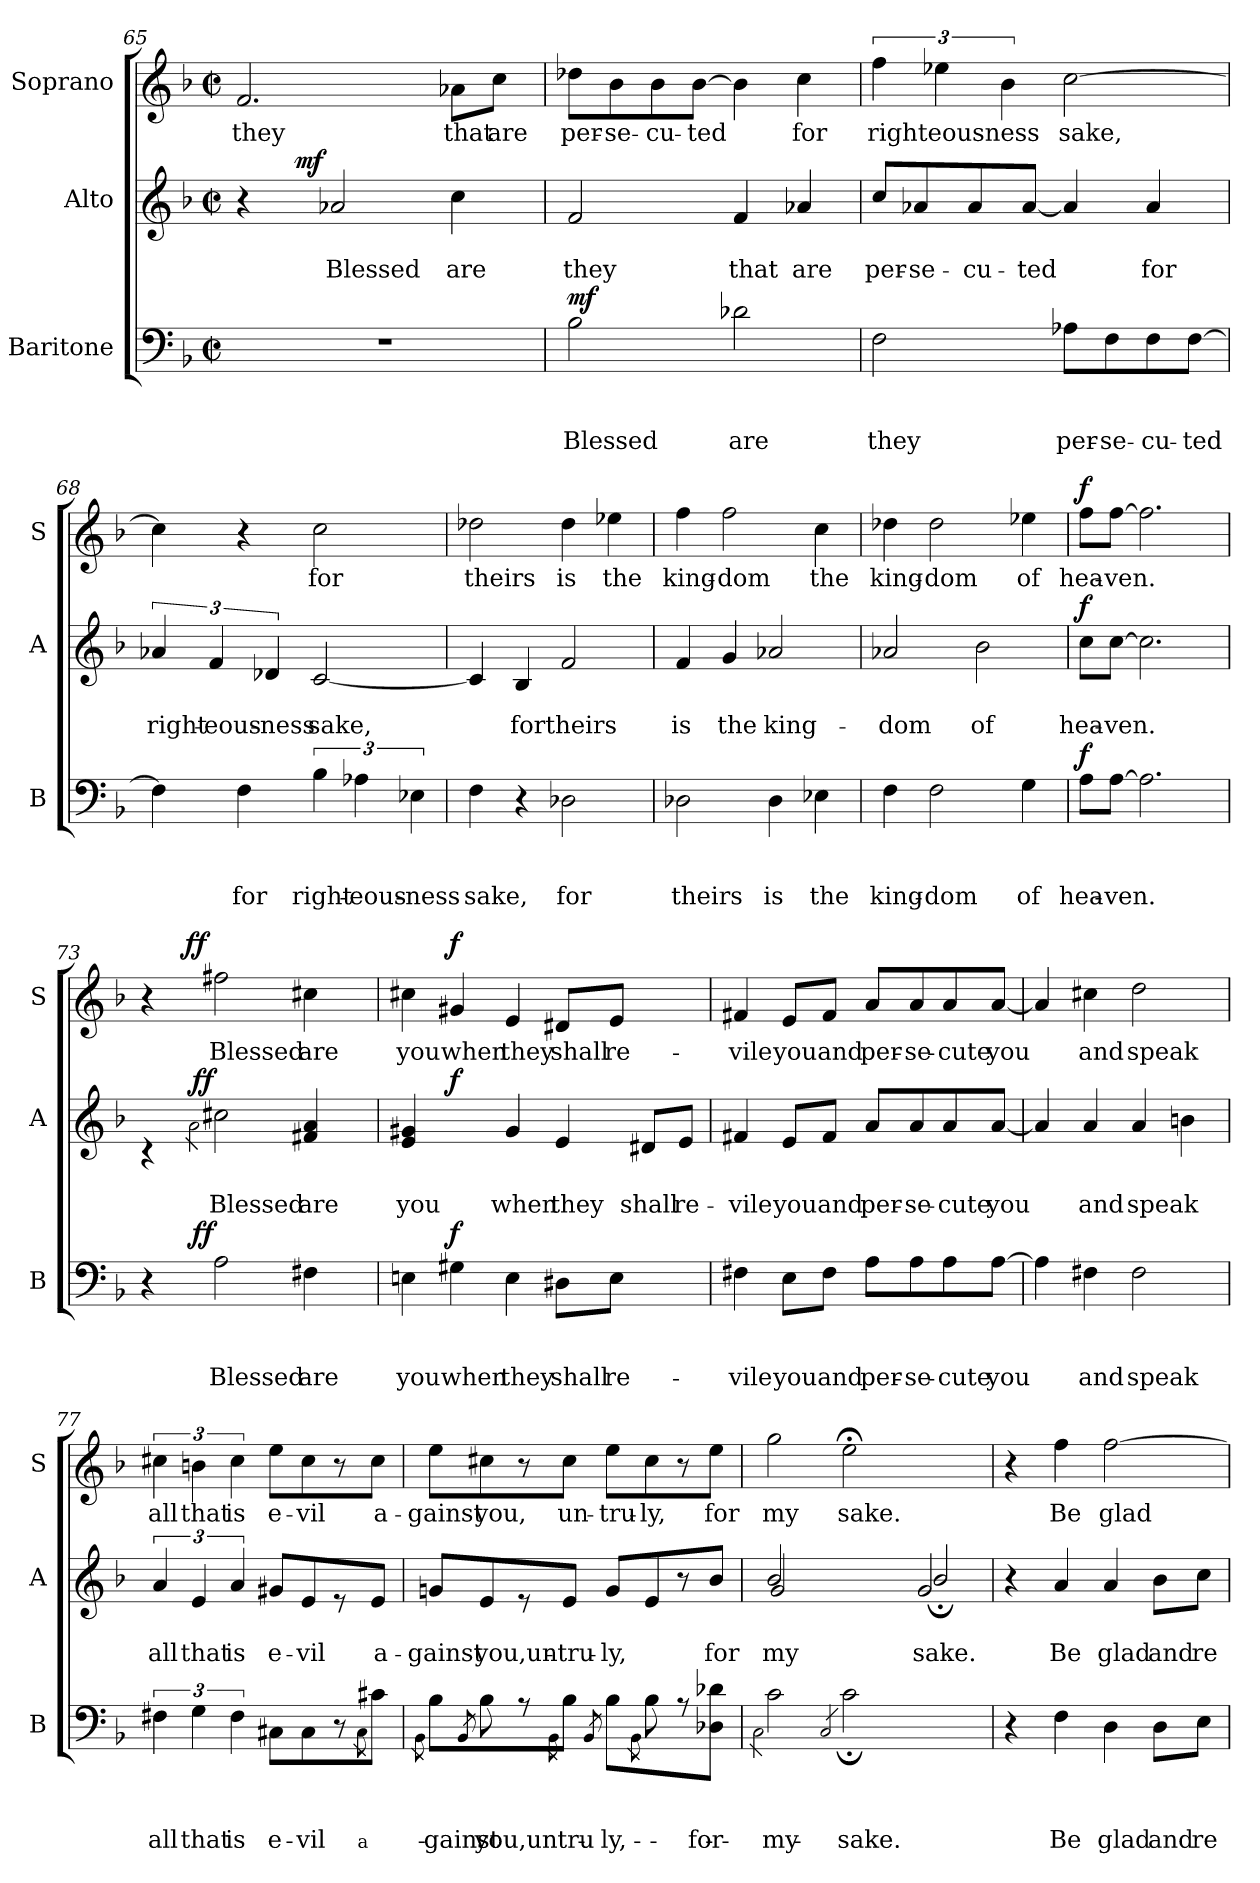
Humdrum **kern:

**kern	**text	**text	**text	**dynam	**kern	**text	**text	**dynam	**kern	**text	**dynam
*part3	*part3	*part3	*part3	*part3	*part2	*part2	*part2	*part2	*part1	*part1	*part1
*staff3	*staff3	*staff3	*staff3	*staff3	*staff2	*staff2	*staff2	*staff2	*staff1	*staff1	*staff1
*I"Baritone	*	*	*	*	*I"Alto	*	*	*	*I"Soprano	*	*
*I'B	*	*	*	*	*I'A	*	*	*	*I'S	*	*
*clefF4	*	*	*	*	*clefG2	*	*	*	*clefG2	*	*
*k[b-]	*	*	*	*	*k[b-]	*	*	*	*k[b-]	*	*
*F:	*	*	*	*	*F:	*	*	*	*F:	*	*
*M2/2	*	*	*	*	*M2/2	*	*	*	*M2/2	*	*
*met(c|)	*	*	*	*	*met(c|)	*	*	*	*met(c|)	*	*
=65	=65	=65	=65	=65	=65	=65	=65	=65	=65	=65	=65
!	!	!	!	!	!	!	!	!	!	!LO:LY:b	!
*	*	*	*	*	*^	*	*	*	*	*	*
1r	.	.	.	.	4r	8ryy	.	.	.	2.f/	they	.
.	.	.	.	.	.	32ryy	.	.	.	.	.	.
!	!	!	!	!	!	!	!	!	!LO:DY:a	!	!	!
.	.	.	.	.	.	2ryy	.	.	mf	.	.	.
!	!	!	!	!	!	!	!	!LO:LY:b	!	!	!	!
.	.	.	.	.	2a-X/	.	.	Blessed	.	.	.	.
.	.	.	.	.	.	4ryy	.	.	.	.	.	.
!	!	!	!	!	!	!	!	!LO:LY:b	!	!	!LO:LY:b	!
.	.	.	.	.	4cc\	.	.	are	.	8a-X\L	that	.
!	!	!	!	!	!	!	!	!	!	!	!LO:LY:b	!
.	.	.	.	.	.	.	.	.	.	8cc\J	are	.
.	.	.	.	.	.	16.ryy	.	.	.	.	.	.
=66	=66	=66	=66	=66	=66	=66	=66	=66	=66	=66	=66	=66
!	!	!	!LO:LY:b	!LO:DY:a	!	!	!	!LO:LY:b	!	!	!LO:LY:b	!
*	*	*	*	*	*v	*v	*	*	*	*	*	*
2B-\	.	.	Blessed	mf	2f/	.	they	.	8dd-X\L	per-	.
!	!	!	!	!	!	!	!	!	!	!LO:LY:b	!
.	.	.	.	.	.	.	.	.	8b-\	-se-	.
!	!	!	!	!	!	!	!	!	!	!LO:LY:b	!
.	.	.	.	.	.	.	.	.	8b-\	-cu-	.
!	!	!	!	!	!	!	!	!	!	!LO:LY:b:rj	!
.	.	.	.	.	.	.	.	.	[>8b-\J	-ted	.
!	!	!	!LO:LY:b	!	!	!	!LO:LY:b	!	!	!	!
2d-X\	.	.	are	.	4f/	.	that	.	4b-\]	.	.
!	!	!	!	!	!	!	!LO:LY:b	!	!	!LO:LY:b	!
.	.	.	.	.	4a-X/	.	are	.	4cc\	for	.
=67	=67	=67	=67	=67	=67	=67	=67	=67	=67	=67	=67
!	!	!	!LO:LY:b	!	!	!	!LO:LY:b	!	!	!LO:LY:b	!
2F\	.	.	they	.	8cc/L	.	per-	.	6ff\	righteousness	.
!	!	!	!	!	!	!	!LO:LY:b	!	!	!	!
.	.	.	.	.	8a-X/	.	-se-	.	.	.	.
.	.	.	.	.	.	.	.	.	6ee-X\	.	.
!	!	!	!	!	!	!	!LO:LY:b:rj	!	!	!	!
.	.	.	.	.	8a-/	.	-cu-	.	.	.	.
.	.	.	.	.	.	.	.	.	6b-\	.	.
!	!	!	!	!	!	!	!LO:LY:b	!	!	!	!
.	.	.	.	.	[<8a-/J	.	-ted	.	.	.	.
!	!	!	!LO:LY:b	!	!	!	!	!	!	!LO:LY:b	!
8A-X\L	.	.	per-	.	4a-/]	.	.	.	[>2cc\	sake,	.
!	!	!	!LO:LY:b	!	!	!	!	!	!	!	!
8F\	.	.	-se-	.	.	.	.	.	.	.	.
!	!	!	!LO:LY:b	!	!	!	!LO:LY:b	!	!	!	!
8F\	.	.	-cu-	.	4a-/	.	for	.	.	.	.
!	!	!	!LO:LY:b:rj	!	!	!	!	!	!	!	!
[>8F\J	.	.	-ted	.	.	.	.	.	.	.	.
=68	=68	=68	=68	=68	=68	=68	=68	=68	=68	=68	=68
!	!	!	!	!	!	!	!LO:LY:b	!	!	!	!
4F\]	.	.	.	.	6a-X/	.	right-	.	4cc\]	.	.
!	!	!	!	!	!	!	!LO:LY:b	!	!	!	!
.	.	.	.	.	6f/	.	-eous-	.	.	.	.
!	!	!	!LO:LY:b	!	!	!	!	!	!	!	!
4F\	.	.	for	.	.	.	.	.	4r	.	.
!	!	!	!	!	!	!	!LO:LY:b:rj	!	!	!	!
.	.	.	.	.	6d-X/	.	-ness	.	.	.	.
!	!	!	!LO:LY:b	!	!	!	!LO:LY:b	!	!	!LO:LY:b	!
6B-\	.	.	right-	.	[<2c/	.	sake,	.	2cc\	for	.
!	!	!	!LO:LY:b	!	!	!	!	!	!	!	!
6A-X\	.	.	-eous-	.	.	.	.	.	.	.	.
!	!	!	!LO:LY:b:rj	!	!	!	!	!	!	!	!
6E-X\	.	.	-ness	.	.	.	.	.	.	.	.
!!LO:LB:g=z
=69	=69	=69	=69	=69	=69	=69	=69	=69	=69	=69	=69
!	!	!	!LO:LY:b	!	!	!	!	!	!	!LO:LY:b	!
4F\	.	.	sake,	.	4c/]	.	.	.	2dd-X\	theirs	.
!	!	!	!	!	!	!	!LO:LY:b	!	!	!	!
4r	.	.	.	.	4B-/	.	fortheirs	.	.	.	.
!	!	!	!LO:LY:b	!	!	!	!	!	!	!LO:LY:b	!
2D-X\	.	.	for	.	2f/	.	.	.	4dd-\	is	.
!	!	!	!	!	!	!	!	!	!	!LO:LY:b	!
.	.	.	.	.	.	.	.	.	4ee-X\	the	.
=70	=70	=70	=70	=70	=70	=70	=70	=70	=70	=70	=70
!	!	!	!LO:LY:b	!	!	!	!LO:LY:b	!	!	!LO:LY:b	!
2D-X\	.	.	theirs	.	4f/	.	is	.	4ff\	king-	.
!	!	!	!	!	!	!	!LO:LY:b	!	!	!LO:LY:b:rj	!
.	.	.	.	.	4g/	.	the	.	2ff\	-dom	.
!	!	!	!LO:LY:b	!	!	!	!LO:LY:b	!	!	!	!
4D-\	.	.	is	.	2a-X/	.	king-	.	.	.	.
!	!	!	!LO:LY:b	!	!	!	!	!	!	!LO:LY:b	!
4E-X\	.	.	the	.	.	.	.	.	4cc\	the	.
=71	=71	=71	=71	=71	=71	=71	=71	=71	=71	=71	=71
!	!	!	!LO:LY:b	!	!	!	!LO:LY:b	!	!	!LO:LY:b	!
4F\	.	.	king-	.	2a-X/	.	-dom	.	4dd-X\	king-	.
!	!	!	!LO:LY:b:rj	!	!	!	!	!	!	!LO:LY:b	!
2F\	.	.	-dom	.	.	.	.	.	2dd-\	-dom	.
!	!	!	!	!	!	!	!LO:LY:b	!	!	!	!
.	.	.	.	.	2b-\	.	of	.	.	.	.
!	!	!	!LO:LY:b	!	!	!	!	!	!	!LO:LY:b	!
4G\	.	.	of	.	.	.	.	.	4ee-X\	of	.
=72	=72	=72	=72	=72	=72	=72	=72	=72	=72	=72	=72
!	!	!	!LO:LY:b	!LO:DY:a	!	!	!LO:LY:b	!LO:DY:a	!	!LO:LY:b	!LO:DY:a
8A\L	.	.	hea-	f	8cc\L	.	hea-	f	8ff\L	hea-	f
!	!	!	!LO:LY:b	!	!	!	!LO:LY:b	!	!	!LO:LY:b	!
[>8A\J	.	.	-ven.	.	[>8cc\J	.	-ven.	.	[>8ff\J	-ven.	.
2.A\]	.	.	.	.	2.cc\]	.	.	.	2.ff\]	.	.
=73	=73	=73	=73	=73	=73	=73	=73	=73	=73	=73	=73
*^	*	*	*	*	*^	*	*	*	*^	*	*
*	*	*	*	*	*	*	*^	*	*	*	*	*	*	*
4r	8.ryy	.	.	.	.	8.ryy	4rc	4ryy	.	.	.	4r	6ryy	.	.
.	.	.	.	.	.	.	.	.	.	.	.	.	96ryy	.	.
!	!	!	!	!	!	!	!	!	!	!	!	!	!	!	!LO:DY:a
.	.	.	.	.	.	.	.	.	.	.	.	.	3%2ryy	.	ff
!	!	!	!	!	!LO:DY:a	!	!	!	!	!	!LO:DY:a	!	!	!	!
.	2ryy	.	.	.	ff	2ryy	.	.	.	.	ff	.	.	.	.
.	.	.	.	.	.	.	.	2qa\	.	.	.	.	.	.	.
!	!	!	!	!LO:LY:b	!	!	!	!	!	!LO:LY:b	!	!	!	!LO:LY:b	!
2A\	.	.	.	Blessed	.	.	2cc#X\	2ryy	.	Blessed	.	2ff#X\	.	Blessed	.
.	4ryy	.	.	.	.	4ryy	.	.	.	.	.	.	.	.	.
!	!	!	!	!LO:LY:b	!	!	!	!	!	!LO:LY:b	!	!	!	!LO:LY:b	!
4F#X\	.	.	.	are	.	.	4ryy	4f#X/ 4a/	.	are	.	4cc#X\	.	are	.
.	.	.	.	.	.	.	.	.	.	.	.	.	12...ryy	.	.
.	16ryy	.	.	.	.	16ryy	.	.	.	.	.	.	.	.	.
*	*	*	*	*	*	*v	*v	*v	*	*	*	*	*	*	*
=74	=74	=74	=74	=74	=74	=74	=74	=74	=74	=74	=74	=74	=74
!	!	!	!	!LO:LY:b	!	!	!	!LO:LY:b	!	!	!	!LO:LY:b	!
*v	*v	*	*	*	*	*	*	*	*	*v	*v	*	*
4En\	.	.	you	.	4e/ 4g#X/	.	you	.	4cc#X\	you	.
!	!	!	!LO:LY:b	!LO:DY:a	!	!	!	!LO:DY:a	!	!LO:LY:b	!LO:DY:a
4G#X\	.	.	when	f	4ryy	.	.	f	4g#X/	when	f
!	!	!	!LO:LY:b	!	!	!	!LO:LY:b	!	!	!LO:LY:b	!
4E\	.	.	they	.	4g#/	.	when	.	4e/	they	.
!	!	!	!LO:LY:b	!	!	!	!LO:LY:b	!	!	!LO:LY:b	!
8D#X\L	.	.	shall	.	4e/	.	they	.	8d#X/L	shall	.
!	!	!	!LO:LY:b	!	!	!	!	!	!	!LO:LY:b	!
8E\J	.	.	re-	.	.	.	.	.	8e/J	re-	.
!	!	!	!	!	!	!	!LO:LY:b	!	!	!	!
4ryy	.	.	.	.	8d#X/L	.	shall	.	4ryy	.	.
!	!	!	!	!	!	!	!LO:LY:b	!	!	!	!
.	.	.	.	.	8e/J	.	re-	.	.	.	.
!!LO:PB:g=z
=75	=75	=75	=75	=75	=75	=75	=75	=75	=75	=75	=75
!	!	!	!LO:LY:b	!	!	!	!LO:LY:b	!	!	!LO:LY:b	!
4F#X\	.	.	-vile	.	4f#X/	.	-vile	.	4f#X/	-vile	.
!	!	!	!LO:LY:b	!	!	!	!LO:LY:b	!	!	!LO:LY:b	!
8E\L	.	.	you	.	8e/L	.	you	.	8e/L	you	.
!	!	!	!LO:LY:b	!	!	!	!LO:LY:b	!	!	!LO:LY:b	!
8F#\J	.	.	and	.	8f#/J	.	and	.	8f#/J	and	.
!	!	!	!LO:LY:b	!	!	!	!LO:LY:b	!	!	!LO:LY:b	!
8A\L	.	.	per-	.	8a/L	.	per-	.	8a/L	per-	.
!	!	!	!LO:LY:b	!	!	!	!LO:LY:b	!	!	!LO:LY:b	!
8A\	.	.	-se-	.	8a/	.	-se-	.	8a/	-se-	.
!	!	!	!LO:LY:b:rj	!	!	!	!LO:LY:b:rj	!	!	!LO:LY:b:rj	!
8A\	.	.	-cute	.	8a/	.	-cute	.	8a/	-cute	.
!	!	!	!LO:LY:b	!	!	!	!LO:LY:b	!	!	!LO:LY:b	!
[>8A\J	.	.	you	.	[<8a/J	.	you	.	[<8a/J	you	.
=76	=76	=76	=76	=76	=76	=76	=76	=76	=76	=76	=76
4A\]	.	.	.	.	4a/]	.	.	.	4a/]	.	.
!	!	!	!LO:LY:b	!	!	!	!LO:LY:b	!	!	!LO:LY:b	!
4F#X\	.	.	and	.	4a/	.	and	.	4cc#X\	and	.
!	!	!	!LO:LY:b	!	!	!	!LO:LY:b	!	!	!LO:LY:b	!
2F#\	.	.	speak	.	4a/	.	speak	.	2dd\	speak	.
.	.	.	.	.	4bn\	.	.	.	.	.	.
=77	=77	=77	=77	=77	=77	=77	=77	=77	=77	=77	=77
!	!	!	!LO:LY:b	!	!	!	!LO:LY:b	!	!	!LO:LY:b	!
*^	*	*	*	*	*	*	*	*	*	*	*
6F#X\	2..ryy	.	.	all	.	6a/	.	all	.	6cc#X\	all	.
!	!	!	!	!LO:LY:b	!	!	!	!LO:LY:b	!	!	!LO:LY:b	!
6G\	.	.	.	that	.	6e/	.	that	.	6bn\	that	.
!	!	!	!	!LO:LY:b	!	!	!	!LO:LY:b	!	!	!LO:LY:b	!
6F#\	.	.	.	is	.	6a/	.	is	.	6cc#\	is	.
!	!	!	!	!LO:LY:b	!	!	!	!LO:LY:b	!	!	!LO:LY:b	!
8C#X\L	.	.	.	e-	.	8g#X/L	.	e-	.	8ee\L	e-	.
!	!	!	!	!LO:LY:b	!	!	!	!LO:LY:b	!	!	!LO:LY:b	!
8C#\	.	.	.	-vil	.	8e/	.	-vil	.	8cc#\	-vil	.
8r	.	.	.	.	.	8r	.	.	.	8r	.	.
!	!	!	!	!LO:LY:b	!	!	!	!	!	!	!	!
.	8qC#\	.	.	a-	.	.	.	.	.	.	.	.
!	!	!	!	!	!	!	!	!LO:LY:b	!	!	!LO:LY:b	!
8c#X\J	8ryy	.	.	.	.	8e/J	.	a-	.	8cc#\J	a-	.
=78	=78	=78	=78	=78	=78	=78	=78	=78	=78	=78	=78	=78
.	8qBB-\	.	.	.	.	.	.	.	.	.	.	.
!	!	!	!	!LO:LY:b	!	!	!	!LO:LY:b	!	!	!LO:LY:b	!
*	*^	*	*	*	*	*	*	*	*	*	*	*
8B-\L	8ryy	4.ryy	.	.	-gainst	.	8gn/L	.	-gainst	.	8ee\L	-gainst	.
8qBB-/	.	.	.	.	.	.	.	.	.	.	.	.	.
!	!	!	!	!	!LO:LY:b	!	!	!	!LO:LY:b	!	!	!LO:LY:b	!
8ryy	8B-\	.	.	.	-you,un-	.	8e/	.	you,un-	.	8cc#X\	you,	.
8r	2.ryy	.	.	.	.	.	8r	.	.	.	8r	.	.
.	.	8qBB-\	.	.	.	.	.	.	.	.	.	.	.
!	!	!	!	!	!LO:LY:b	!	!	!	!LO:LY:b	!	!	!LO:LY:b	!
8B-\J	.	8ryy	.	.	tru-	.	8e/J	.	-tru-	.	8cc#\J	un-	.
8qBB-/	.	.	.	.	.	.	.	.	.	.	.	.	.
!	!	!	!	!	!LO:LY:b	!	!	!	!LO:LY:b	!	!	!LO:LY:b	!
8ryy	.	8B-\L	.	.	-ly,	.	8g/L	.	-ly,	.	8ee\L	-tru-	.
.	.	8qBB-\	.	.	.	.	.	.	.	.	.	.	.
!	!	!	!	!	!	!	!	!	!	!	!	!LO:LY:b:rj	!
8B-\	.	8ryy	.	.	.	.	8e/	.	.	.	8cc#\	-ly,	.
4ryy	.	8r	.	.	.	.	8r	.	.	.	8r	.	.
!	!	!	!	!	!LO:LY:b	!	!	!	!LO:LY:b	!	!	!LO:LY:b	!
.	.	8D-X\ 8d-X\J	.	.	for	.	8b-/J	.	for	.	8ee\J	for	.
*	*v	*v	*	*	*	*	*	*	*	*	*	*	*
=79	=79	=79	=79	=79	=79	=79	=79	=79	=79	=79	=79	=79
.	2qC\	.	.	.	.	.	.	.	.	.	.	.
!	!	!	!	!LO:LY:b	!	!	!	!LO:LY:b	!	!	!LO:LY:b	!
*	*	*	*	*	*	*^	*	*	*	*	*	*
2c\	2ryy	.	.	my	.	2b-/	2g/	.	my	.	2gg\	my	.
2qC/	.	.	.	.	.	.	.	.	.	.	.	.	.
!	!	!	!	!LO:LY:b	!	!	!	!	!	!	!	!LO:LY:b	!
2ryy	2c;\	.	.	sake.	.	2ryy	2ryy	.	.	.	2ee;<\	sake.	.
!	!	!	!	!	!	!	!	!	!LO:LY:b	!	!	!	!
2ryy	2ryy	.	.	.	.	2g/	2b-;</	.	sake.	.	2ryy	.	.
*v	*v	*	*	*	*	*	*	*	*	*	*	*	*
*	*	*	*	*	*v	*v	*	*	*	*	*	*
!!LO:LB:g=z
=80	=80	=80	=80	=80	=80	=80	=80	=80	=80	=80	=80
4r	.	.	.	.	4r	.	.	.	4r	.	.
!	!	!	!LO:LY:b	!	!	!	!LO:LY:b	!	!	!LO:LY:b	!
4F\	.	.	Be	.	4a/	.	Be	.	4ff\	Be	.
!	!	!	!LO:LY:b	!	!	!	!LO:LY:b	!	!	!LO:LY:b	!
4D\	.	.	glad	.	4a/	.	glad	.	[>2ff\	glad	.
!	!	!	!LO:LY:b	!	!	!	!LO:LY:b	!	!	!	!
8D\L	.	.	and	.	8b-\L	.	and	.	.	.	.
!	!	!	!LO:LY:b	!	!	!	!LO:LY:b	!	!	!	!
8E\J	.	.	re-	.	8cc\J	.	re-	.	.	.	.
=	=	=	=	=	=	=	=	=	=	=	=
*-	*-	*-	*-	*-	*-	*-	*-	*-	*-	*-	*-
